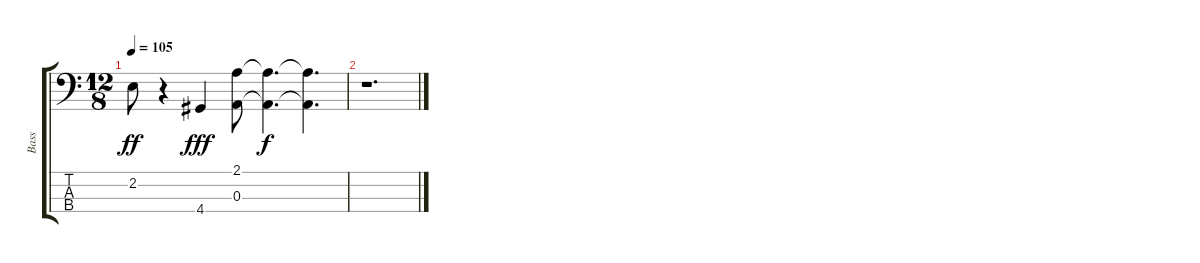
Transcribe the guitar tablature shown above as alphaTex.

\track ("Bass" "Bass") {instrument acousticbass}
\staff {score tabs}
\tuning (G2 D2 A1 E1) {hide}
\ts (12 8)
\tempo 105
\clef f4
\ks c
2.2.8{dy ff} r.4 4.4.4{dy fff} (2.1 0.3).8 (2.1{t} 0.3{t}).4{d dy f} (2.1{t} 0.3{t}).4{d} |
r.1{d}
